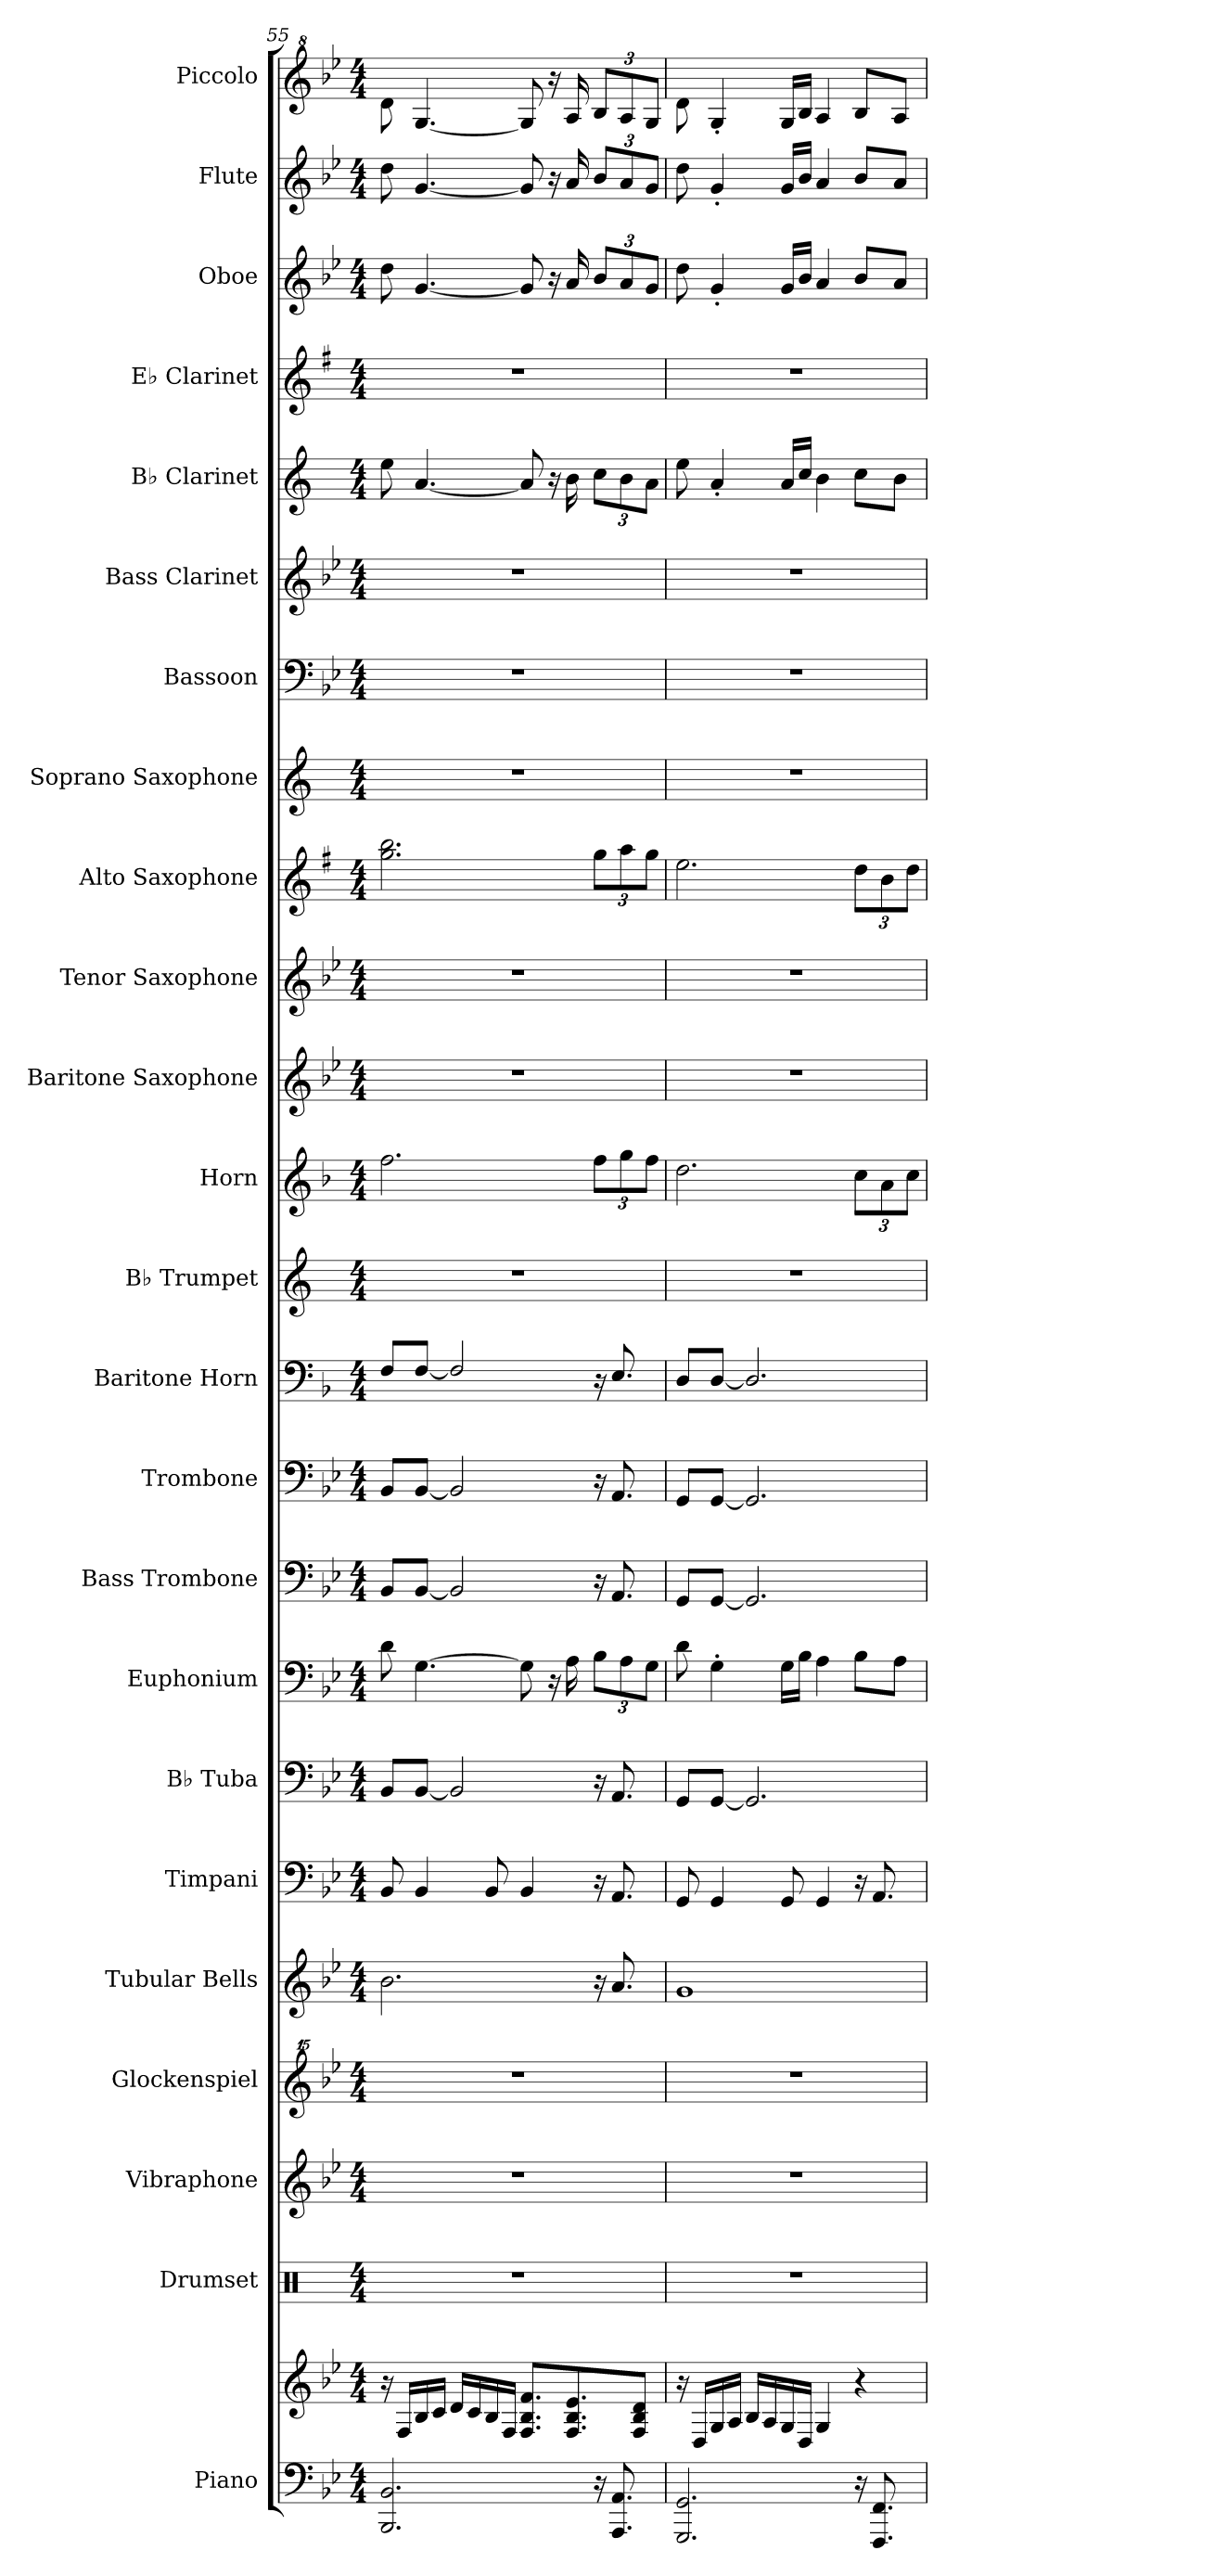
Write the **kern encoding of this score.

**kern	**kern	**kern	**kern	**kern	**kern	**kern	**kern	**kern	**kern	**kern	**kern	**kern	**kern	**kern	**kern	**kern	**kern	**kern	**kern	**kern	**kern	**kern	**kern	**kern
*part24	*part24	*part23	*part22	*part21	*part20	*part19	*part18	*part17	*part16	*part15	*part14	*part13	*part12	*part11	*part10	*part9	*part8	*part7	*part6	*part5	*part4	*part3	*part2	*part1
*staff25	*staff24	*staff23	*staff22	*staff21	*staff20	*staff19	*staff18	*staff17	*staff16	*staff15	*staff14	*staff13	*staff12	*staff11	*staff10	*staff9	*staff8	*staff7	*staff6	*staff5	*staff4	*staff3	*staff2	*staff1
*I"Piano	*	*I"Drumset	*I"Vibraphone	*I"Glockenspiel	*I"Tubular Bells	*I"Timpani	*I"B♭ Tuba	*I"Euphonium	*I"Bass Trombone	*I"Trombone	*I"Baritone Horn	*I"B♭ Trumpet	*I"Horn	*I"Baritone Saxophone	*I"Tenor Saxophone	*I"Alto Saxophone	*I"Soprano Saxophone	*I"Bassoon	*I"Bass Clarinet	*I"B♭ Clarinet	*I"E♭ Clarinet	*I"Oboe	*I"Flute	*I"Piccolo
*I'Pno.	*	*I'Drs.	*I'Vib.	*I'Glk.	*I'Tu. Be.	*I'Timp.	*I'B♭ Tu.	*I'Eu.	*I'B. Trb.	*I'Trb.	*I'Bar. Hn.	*I'B♭ Tpt.	*I'Hn.	*I'Bar. Sax.	*I'T. Sax.	*I'A. Sax.	*I'S. Sax.	*I'Bsn.	*I'B. Cl.	*I'B♭ Cl.	*I'E♭ Cl.	*I'Ob.	*I'Fl.	*I'Picc.
!!LO:PB:g=z
*clefF4	*clefG2	*clefX	*clefG2	*clefG^^2	*clefG2	*clefF4	*clefF4	*clefF4	*clefF4	*clefF4	*clefF4	*clefG2	*clefG2	*clefG2	*clefG2	*clefG2	*clefG2	*clefF4	*clefG2	*clefG2	*clefG2	*clefG2	*clefG2	*clefG^2
*	*	*	*	*	*	*	*	*	*	*	*ITrd4c7	*ITrd1c2	*ITrd4c7	*ITrd12c21	*ITrd8c14	*ITrd5c9	*ITrd1c2	*	*ITrd8c14	*ITrd1c2	*ITrd-2c-3	*	*	*ITrd-7c-12
*k[b-e-]	*k[b-e-]	*k[]	*k[b-e-]	*k[b-e-]	*k[b-e-]	*k[b-e-]	*k[b-e-]	*k[b-e-]	*k[b-e-]	*k[b-e-]	*k[b-e-]	*k[b-e-]	*k[b-e-]	*k[b-e-]	*k[b-e-]	*k[b-e-]	*k[b-e-]	*k[b-e-]	*k[b-e-]	*k[b-e-]	*k[b-e-]	*k[b-e-]	*k[b-e-]	*k[b-e-]
*B-:	*B-:	*C:	*B-:	*B-:	*B-:	*B-:	*B-:	*B-:	*B-:	*B-:	*B-:	*B-:	*B-:	*B-:	*B-:	*B-:	*B-:	*B-:	*B-:	*B-:	*B-:	*B-:	*B-:	*B-:
*M4/4	*M4/4	*M4/4	*M4/4	*M4/4	*M4/4	*M4/4	*M4/4	*M4/4	*M4/4	*M4/4	*M4/4	*M4/4	*M4/4	*M4/4	*M4/4	*M4/4	*M4/4	*M4/4	*M4/4	*M4/4	*M4/4	*M4/4	*M4/4	*M4/4
=55	=55	=55	=55	=55	=55	=55	=55	=55	=55	=55	=55	=55	=55	=55	=55	=55	=55	=55	=55	=55	=55	=55	=55	=55
2.BBB-/ 2.BB-/	16r	1r	1r	1r	2.b-\	8BB-/	8BB-/L	8d\	8BB-/L	8BB-/L	8BB-/L	1r	2.b-\	1r	1r	2.b-\ 2.dd\	1r	1r	1r	8dd\	1r	8dd\	8dd\	8ddd\
.	16F/LL	.	.	.	.	.	.	.	.	.	.	.	.	.	.	.	.	.	.	.	.	.	.	.
.	16B-/	.	.	.	.	4BB-/	[8BB-/J	[4.G\	[8BB-/J	[8BB-/J	[8BB-/J	.	.	.	.	.	.	.	.	[4.g/	.	[4.g/	[4.g/	[4.gg/
.	16c/JJ	.	.	.	.	.	.	.	.	.	.	.	.	.	.	.	.	.	.	.	.	.	.	.
.	16d/LL	.	.	.	.	.	2BB-/]	.	2BB-/]	2BB-/]	2BB-/]	.	.	.	.	.	.	.	.	.	.	.	.	.
.	16c/	.	.	.	.	.	.	.	.	.	.	.	.	.	.	.	.	.	.	.	.	.	.	.
.	16B-/	.	.	.	.	8BB-/	.	.	.	.	.	.	.	.	.	.	.	.	.	.	.	.	.	.
.	16F/JJ	.	.	.	.	.	.	.	.	.	.	.	.	.	.	.	.	.	.	.	.	.	.	.
.	8.F/ 8.B-/ 8.f/L	.	.	.	.	4BB-/	.	8G\]	.	.	.	.	.	.	.	.	.	.	.	8g/]	.	8g/]	8g/]	8gg/]
.	.	.	.	.	.	.	.	16r	.	.	.	.	.	.	.	.	.	.	.	16r	.	16r	16r	16r
.	8.F/ 8.B-/ 8.e-/	.	.	.	.	.	.	16A\	.	.	.	.	.	.	.	.	.	.	.	16a\	.	16a/	16a/	16aa/
*	*	*	*	*	*	*	*	*Xbrackettup	*	*	*	*	*Xbrackettup	*	*	*Xbrackettup	*	*	*	*Xbrackettup	*	*Xbrackettup	*Xbrackettup	*Xbrackettup
16r	.	.	.	.	16r	16r	16r	12B-\L	16r	16r	16r	.	12b-\L	.	.	12b-\L	.	.	.	12b-\L	.	12b-/L	12b-/L	12bb-/L
8.AAA/ 8.AA/	.	.	.	.	8.a/	8.AA/	8.AA/	.	8.AA/	8.AA/	8.AA/	.	.	.	.	.	.	.	.	.	.	.	.	.
.	.	.	.	.	.	.	.	12A\	.	.	.	.	12cc\	.	.	12cc\	.	.	.	12a\	.	12a/	12a/	12aa/
.	8F/ 8B-/ 8d/J	.	.	.	.	.	.	.	.	.	.	.	.	.	.	.	.	.	.	.	.	.	.	.
.	.	.	.	.	.	.	.	12G\J	.	.	.	.	12b-\J	.	.	12b-\J	.	.	.	12g\J	.	12g/J	12g/J	12gg/J
=56	=56	=56	=56	=56	=56	=56	=56	=56	=56	=56	=56	=56	=56	=56	=56	=56	=56	=56	=56	=56	=56	=56	=56	=56
2.GGG/ 2.GG/	16r	1r	1r	1r	1g	8GG/	8GG/L	8d\	8GG/L	8GG/L	8GG/L	1r	2.g\	1r	1r	2.g\	1r	1r	1r	8dd\	1r	8dd\	8dd\	8ddd\
.	16D/LL	.	.	.	.	.	.	.	.	.	.	.	.	.	.	.	.	.	.	.	.	.	.	.
.	16G/	.	.	.	.	4GG/	[8GG/J	4G'\	[8GG/J	[8GG/J	[8GG/J	.	.	.	.	.	.	.	.	4g'/	.	4g'/	4g'/	4gg'/
.	16A/JJ	.	.	.	.	.	.	.	.	.	.	.	.	.	.	.	.	.	.	.	.	.	.	.
.	16B-/LL	.	.	.	.	.	2.GG/]	.	2.GG/]	2.GG/]	2.GG/]	.	.	.	.	.	.	.	.	.	.	.	.	.
.	16A/	.	.	.	.	.	.	.	.	.	.	.	.	.	.	.	.	.	.	.	.	.	.	.
.	16G/	.	.	.	.	8GG/	.	16G\LL	.	.	.	.	.	.	.	.	.	.	.	16g/LL	.	16g/LL	16g/LL	16gg/LL
.	16D/JJ	.	.	.	.	.	.	16B-\JJ	.	.	.	.	.	.	.	.	.	.	.	16b-/JJ	.	16b-/JJ	16b-/JJ	16bb-/JJ
.	4G/	.	.	.	.	4GG/	.	4A\	.	.	.	.	.	.	.	.	.	.	.	4a\	.	4a/	4a/	4aa/
16r	4r	.	.	.	.	16r	.	8B-\L	.	.	.	.	12f\L	.	.	12f\L	.	.	.	8b-\L	.	8b-/L	8b-/L	8bb-/L
8.FFF/ 8.FF/	.	.	.	.	.	8.AA/	.	.	.	.	.	.	.	.	.	.	.	.	.	.	.	.	.	.
.	.	.	.	.	.	.	.	.	.	.	.	.	12d\	.	.	12d\	.	.	.	.	.	.	.	.
.	.	.	.	.	.	.	.	8A\J	.	.	.	.	.	.	.	.	.	.	.	8a\J	.	8a/J	8a/J	8aa/J
.	.	.	.	.	.	.	.	.	.	.	.	.	12f\J	.	.	12f\J	.	.	.	.	.	.	.	.
=	=	=	=	=	=	=	=	=	=	=	=	=	=	=	=	=	=	=	=	=	=	=	=	=
*-	*-	*-	*-	*-	*-	*-	*-	*-	*-	*-	*-	*-	*-	*-	*-	*-	*-	*-	*-	*-	*-	*-	*-	*-
